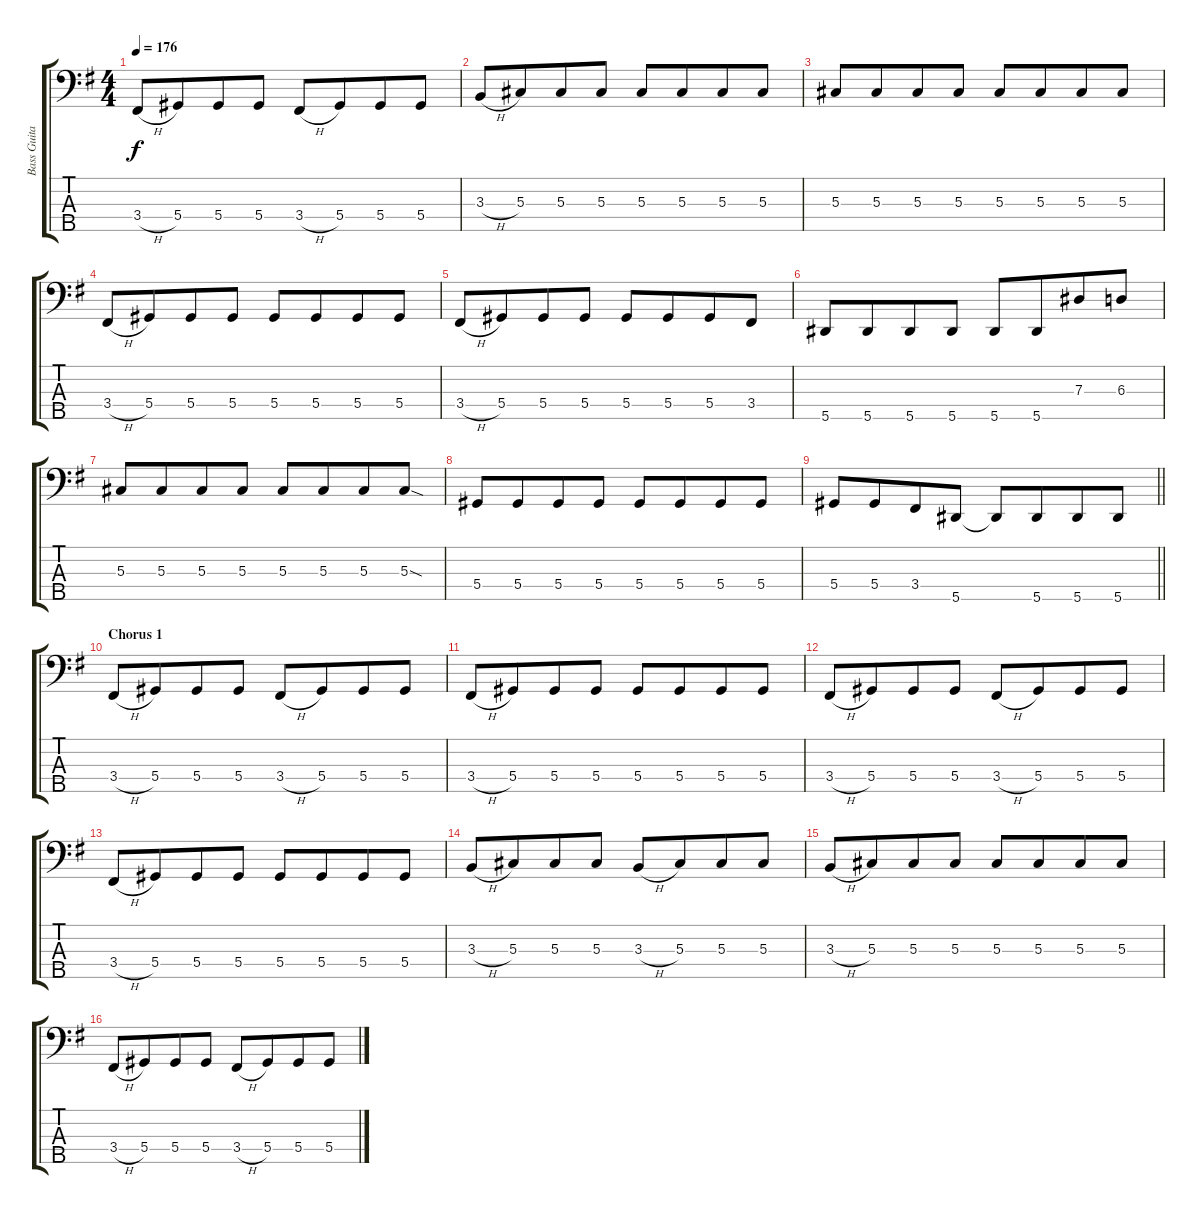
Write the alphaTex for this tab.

\track ("Bass Guitar" "Bass Guita") {instrument electricbassfinger}
\staff {score tabs}
\tuning (Gb2 Db2 Ab1 Eb1 Bb0) {hide}
\ts (4 4)
\tempo 176
\clef f4
\ks eminor
3.4{h}.8{dy f} 5.4.8{beam merge} 5.4.8 5.4.8 3.4{h}.8 5.4.8{beam merge} 5.4.8 5.4.8 |
3.3{h}.8 5.3.8{beam merge} 5.3.8 5.3.8 5.3.8 5.3.8{beam merge} 5.3.8 5.3.8 |
5.3.8 5.3.8{beam merge} 5.3.8 5.3.8 5.3.8 5.3.8{beam merge} 5.3.8 5.3.8 |
3.4{h}.8 5.4.8{beam merge} 5.4.8 5.4.8 5.4.8 5.4.8{beam merge} 5.4.8 5.4.8 |
3.4{h}.8 5.4.8{beam merge} 5.4.8 5.4.8 5.4.8 5.4.8{beam merge} 5.4.8 3.4.8 |
5.5.8 5.5.8{beam merge} 5.5.8 5.5.8 5.5.8 5.5.8{beam merge} 7.3.8 6.3.8 |
5.3.8 5.3.8{beam merge} 5.3.8 5.3.8 5.3.8 5.3.8{beam merge} 5.3.8 5.3{sod}.8 |
5.4.8 5.4.8{beam merge} 5.4.8 5.4.8 5.4.8 5.4.8{beam merge} 5.4.8 5.4.8 |
\barLineRight lightlight
5.4.8 5.4.8{beam merge} 3.4.8 5.5.8 5.5{t}.8 5.5.8{beam merge} 5.5.8 5.5.8 |
\section ("" "Chorus 1")
3.4{h}.8 5.4.8{beam merge} 5.4.8 5.4.8 3.4{h}.8 5.4.8{beam merge} 5.4.8 5.4.8 |
3.4{h}.8 5.4.8{beam merge} 5.4.8 5.4.8 5.4.8 5.4.8{beam merge} 5.4.8 5.4.8 |
3.4{h}.8 5.4.8{beam merge} 5.4.8 5.4.8 3.4{h}.8 5.4.8{beam merge} 5.4.8 5.4.8 |
3.4{h}.8 5.4.8{beam merge} 5.4.8 5.4.8 5.4.8 5.4.8{beam merge} 5.4.8 5.4.8 |
3.3{h}.8 5.3.8{beam merge} 5.3.8 5.3.8 3.3{h}.8 5.3.8{beam merge} 5.3.8 5.3.8 |
3.3{h}.8 5.3.8{beam merge} 5.3.8 5.3.8 5.3.8 5.3.8{beam merge} 5.3.8 5.3.8 |
3.4{h}.8 5.4.8{beam merge} 5.4.8 5.4.8 3.4{h}.8 5.4.8{beam merge} 5.4.8 5.4.8
